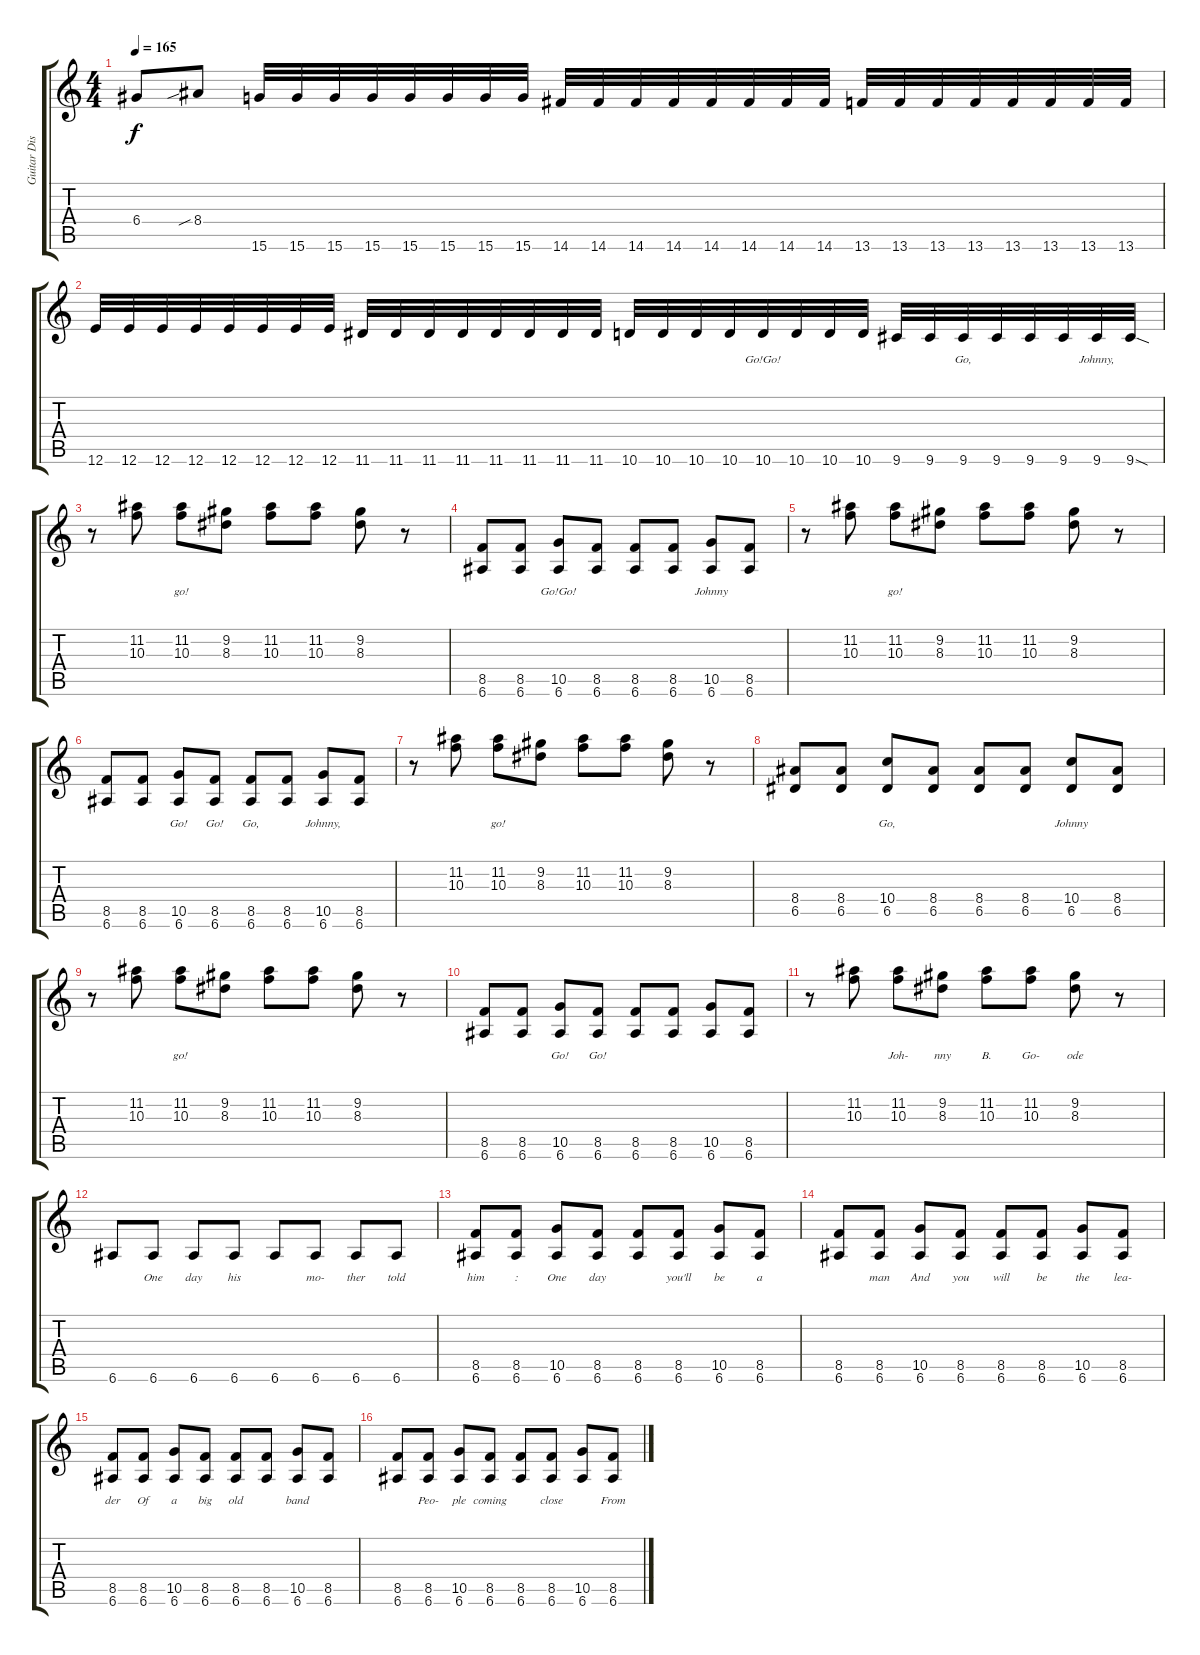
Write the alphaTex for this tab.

\track ("Guitar Disto" "Guitar Dis") {instrument distortionguitar}
\staff {score tabs}
\tuning (E4 B3 G3 D3 A2 E2) {hide}
\ts (4 4)
\tempo 165
\clef g2
\ks c
6.4.8{lyrics (0 "") lyrics (1 "") lyrics (2 "") lyrics (3 "") lyrics (4 "") dy f} 8.4{sib}.8{lyrics (0 "") lyrics (1 "") lyrics (2 "") lyrics (3 "") lyrics (4 "")} 15.6.32{lyrics (0 "") lyrics (1 "") lyrics (2 "") lyrics (3 "") lyrics (4 "")} 15.6.32{lyrics (0 "") lyrics (1 "") lyrics (2 "") lyrics (3 "") lyrics (4 "")} 15.6.32{lyrics (0 "") lyrics (1 "") lyrics (2 "") lyrics (3 "") lyrics (4 "")} 15.6.32{lyrics (0 "") lyrics (1 "") lyrics (2 "") lyrics (3 "") lyrics (4 "")} 15.6.32{lyrics (0 "") lyrics (1 "") lyrics (2 "") lyrics (3 "") lyrics (4 "")} 15.6.32{lyrics (0 "") lyrics (1 "") lyrics (2 "") lyrics (3 "") lyrics (4 "")} 15.6.32{lyrics (0 "") lyrics (1 "") lyrics (2 "") lyrics (3 "") lyrics (4 "")} 15.6.32{lyrics (0 "") lyrics (1 "") lyrics (2 "") lyrics (3 "") lyrics (4 "")} 14.6.32{lyrics (0 "") lyrics (1 "") lyrics (2 "") lyrics (3 "") lyrics (4 "")} 14.6.32{lyrics (0 "") lyrics (1 "") lyrics (2 "") lyrics (3 "") lyrics (4 "")} 14.6.32{lyrics (0 "") lyrics (1 "") lyrics (2 "") lyrics (3 "") lyrics (4 "")} 14.6.32{lyrics (0 "") lyrics (1 "") lyrics (2 "") lyrics (3 "") lyrics (4 "")} 14.6.32{lyrics (0 "") lyrics (1 "") lyrics (2 "") lyrics (3 "") lyrics (4 "")} 14.6.32{lyrics (0 "") lyrics (1 "") lyrics (2 "") lyrics (3 "") lyrics (4 "")} 14.6.32{lyrics (0 "") lyrics (1 "") lyrics (2 "") lyrics (3 "") lyrics (4 "")} 14.6.32{lyrics (0 "") lyrics (1 "") lyrics (2 "") lyrics (3 "") lyrics (4 "")} 13.6.32{lyrics (0 "") lyrics (1 "") lyrics (2 "") lyrics (3 "") lyrics (4 "")} 13.6.32{lyrics (0 "") lyrics (1 "") lyrics (2 "") lyrics (3 "") lyrics (4 "")} 13.6.32{lyrics (0 "") lyrics (1 "") lyrics (2 "") lyrics (3 "") lyrics (4 "")} 13.6.32{lyrics (0 "") lyrics (1 "") lyrics (2 "") lyrics (3 "") lyrics (4 "")} 13.6.32{lyrics (0 "") lyrics (1 "") lyrics (2 "") lyrics (3 "") lyrics (4 "")} 13.6.32{lyrics (0 "") lyrics (1 "") lyrics (2 "") lyrics (3 "") lyrics (4 "")} 13.6.32{lyrics (0 "") lyrics (1 "") lyrics (2 "") lyrics (3 "") lyrics (4 "")} 13.6.32{lyrics (0 "") lyrics (1 "") lyrics (2 "") lyrics (3 "") lyrics (4 "")} |
12.6.32{lyrics (0 "") lyrics (1 "") lyrics (2 "") lyrics (3 "") lyrics (4 "")} 12.6.32{lyrics (0 "") lyrics (1 "") lyrics (2 "") lyrics (3 "") lyrics (4 "")} 12.6.32{lyrics (0 "") lyrics (1 "") lyrics (2 "") lyrics (3 "") lyrics (4 "")} 12.6.32{lyrics (0 "") lyrics (1 "") lyrics (2 "") lyrics (3 "") lyrics (4 "")} 12.6.32{lyrics (0 "") lyrics (1 "") lyrics (2 "") lyrics (3 "") lyrics (4 "")} 12.6.32{lyrics (0 "") lyrics (1 "") lyrics (2 "") lyrics (3 "") lyrics (4 "")} 12.6.32{lyrics (0 "") lyrics (1 "") lyrics (2 "") lyrics (3 "") lyrics (4 "")} 12.6.32{lyrics (0 "") lyrics (1 "") lyrics (2 "") lyrics (3 "") lyrics (4 "")} 11.6.32{lyrics (0 "") lyrics (1 "") lyrics (2 "") lyrics (3 "") lyrics (4 "")} 11.6.32{lyrics (0 "") lyrics (1 "") lyrics (2 "") lyrics (3 "") lyrics (4 "")} 11.6.32{lyrics (0 "") lyrics (1 "") lyrics (2 "") lyrics (3 "") lyrics (4 "")} 11.6.32{lyrics (0 "") lyrics (1 "") lyrics (2 "") lyrics (3 "") lyrics (4 "")} 11.6.32{lyrics (0 "") lyrics (1 "") lyrics (2 "") lyrics (3 "") lyrics (4 "")} 11.6.32{lyrics (0 "") lyrics (1 "") lyrics (2 "") lyrics (3 "") lyrics (4 "")} 11.6.32{lyrics (0 "") lyrics (1 "") lyrics (2 "") lyrics (3 "") lyrics (4 "")} 11.6.32{lyrics (0 "") lyrics (1 "") lyrics (2 "") lyrics (3 "") lyrics (4 "")} 10.6.32{lyrics (0 "") lyrics (1 "") lyrics (2 "") lyrics (3 "") lyrics (4 "")} 10.6.32{lyrics (0 "") lyrics (1 "") lyrics (2 "") lyrics (3 "") lyrics (4 "")} 10.6.32{lyrics (0 "") lyrics (1 "") lyrics (2 "") lyrics (3 "") lyrics (4 "")} 10.6.32{lyrics (0 "") lyrics (1 "") lyrics (2 "") lyrics (3 "") lyrics (4 "")} 10.6.32{lyrics (0 "") lyrics (1 "Go!Go!") lyrics (2 "") lyrics (3 "") lyrics (4 "")} 10.6.32{lyrics (0 "") lyrics (1 "") lyrics (2 "") lyrics (3 "") lyrics (4 "")} 10.6.32{lyrics (0 "") lyrics (1 "") lyrics (2 "") lyrics (3 "") lyrics (4 "")} 10.6.32{lyrics (0 "") lyrics (1 "") lyrics (2 "") lyrics (3 "") lyrics (4 "")} 9.6.32{lyrics (0 "") lyrics (1 "") lyrics (2 "") lyrics (3 "") lyrics (4 "")} 9.6.32{lyrics (0 "") lyrics (1 "") lyrics (2 "") lyrics (3 "") lyrics (4 "")} 9.6.32{lyrics (0 "") lyrics (1 "Go,") lyrics (2 "") lyrics (3 "") lyrics (4 "")} 9.6.32{lyrics (0 "") lyrics (1 "") lyrics (2 "") lyrics (3 "") lyrics (4 "")} 9.6.32{lyrics (0 "") lyrics (1 "") lyrics (2 "") lyrics (3 "") lyrics (4 "")} 9.6.32{lyrics (0 "") lyrics (1 "") lyrics (2 "") lyrics (3 "") lyrics (4 "")} 9.6.32{lyrics (0 "") lyrics (1 "Johnny,") lyrics (2 "") lyrics (3 "") lyrics (4 "")} 9.6{sod}.32{lyrics (0 "") lyrics (1 "") lyrics (2 "") lyrics (3 "") lyrics (4 "")} |
r.8 (11.2 10.3).8{lyrics (0 "") lyrics (1 "") lyrics (2 "") lyrics (3 "") lyrics (4 "")} (11.2 10.3).8{lyrics (0 "") lyrics (1 "go!") lyrics (2 "") lyrics (3 "") lyrics (4 "")} (9.2 8.3).8{lyrics (0 "") lyrics (1 "") lyrics (2 "") lyrics (3 "") lyrics (4 "")} (11.2 10.3).8{lyrics (0 "") lyrics (1 "") lyrics (2 "") lyrics (3 "") lyrics (4 "")} (11.2 10.3).8{lyrics (0 "") lyrics (1 "") lyrics (2 "") lyrics (3 "") lyrics (4 "")} (9.2 8.3).8{lyrics (0 "") lyrics (1 "") lyrics (2 "") lyrics (3 "") lyrics (4 "")} r.8 |
(8.5 6.6).8{lyrics (0 "") lyrics (1 "") lyrics (2 "") lyrics (3 "") lyrics (4 "")} (8.5 6.6).8{lyrics (0 "") lyrics (1 "") lyrics (2 "") lyrics (3 "") lyrics (4 "")} (10.5 6.6).8{lyrics (0 "") lyrics (1 "Go!Go!") lyrics (2 "") lyrics (3 "") lyrics (4 "")} (8.5 6.6).8{lyrics (0 "") lyrics (1 "") lyrics (2 "") lyrics (3 "") lyrics (4 "")} (8.5 6.6).8{lyrics (0 "") lyrics (1 "") lyrics (2 "") lyrics (3 "") lyrics (4 "")} (8.5 6.6).8{lyrics (0 "") lyrics (1 "") lyrics (2 "") lyrics (3 "") lyrics (4 "")} (10.5 6.6).8{lyrics (0 "") lyrics (1 "Johnny") lyrics (2 "") lyrics (3 "") lyrics (4 "")} (8.5 6.6).8{lyrics (0 "") lyrics (1 "") lyrics (2 "") lyrics (3 "") lyrics (4 "")} |
r.8 (11.2 10.3).8{lyrics (0 "") lyrics (1 "") lyrics (2 "") lyrics (3 "") lyrics (4 "")} (11.2 10.3).8{lyrics (0 "") lyrics (1 "go!") lyrics (2 "") lyrics (3 "") lyrics (4 "")} (9.2 8.3).8{lyrics (0 "") lyrics (1 "") lyrics (2 "") lyrics (3 "") lyrics (4 "")} (11.2 10.3).8{lyrics (0 "") lyrics (1 "") lyrics (2 "") lyrics (3 "") lyrics (4 "")} (11.2 10.3).8{lyrics (0 "") lyrics (1 "") lyrics (2 "") lyrics (3 "") lyrics (4 "")} (9.2 8.3).8{lyrics (0 "") lyrics (1 "") lyrics (2 "") lyrics (3 "") lyrics (4 "")} r.8 |
(8.5 6.6).8{lyrics (0 "") lyrics (1 "") lyrics (2 "") lyrics (3 "") lyrics (4 "")} (8.5 6.6).8{lyrics (0 "") lyrics (1 "") lyrics (2 "") lyrics (3 "") lyrics (4 "")} (10.5 6.6).8{lyrics (0 "") lyrics (1 "Go!") lyrics (2 "") lyrics (3 "") lyrics (4 "")} (8.5 6.6).8{lyrics (0 "") lyrics (1 "Go!") lyrics (2 "") lyrics (3 "") lyrics (4 "")} (8.5 6.6).8{lyrics (0 "") lyrics (1 "Go,") lyrics (2 "") lyrics (3 "") lyrics (4 "")} (8.5 6.6).8{lyrics (0 "") lyrics (1 "") lyrics (2 "") lyrics (3 "") lyrics (4 "")} (10.5 6.6).8{lyrics (0 "") lyrics (1 "Johnny,") lyrics (2 "") lyrics (3 "") lyrics (4 "")} (8.5 6.6).8{lyrics (0 "") lyrics (1 "") lyrics (2 "") lyrics (3 "") lyrics (4 "")} |
r.8 (11.2 10.3).8{lyrics (0 "") lyrics (1 "") lyrics (2 "") lyrics (3 "") lyrics (4 "")} (11.2 10.3).8{lyrics (0 "") lyrics (1 "go!") lyrics (2 "") lyrics (3 "") lyrics (4 "")} (9.2 8.3).8{lyrics (0 "") lyrics (1 "") lyrics (2 "") lyrics (3 "") lyrics (4 "")} (11.2 10.3).8{lyrics (0 "") lyrics (1 "") lyrics (2 "") lyrics (3 "") lyrics (4 "")} (11.2 10.3).8{lyrics (0 "") lyrics (1 "") lyrics (2 "") lyrics (3 "") lyrics (4 "")} (9.2 8.3).8{lyrics (0 "") lyrics (1 "") lyrics (2 "") lyrics (3 "") lyrics (4 "")} r.8 |
(8.4 6.5).8{lyrics (0 "") lyrics (1 "") lyrics (2 "") lyrics (3 "") lyrics (4 "")} (8.4 6.5).8{lyrics (0 "") lyrics (1 "") lyrics (2 "") lyrics (3 "") lyrics (4 "")} (10.4 6.5).8{lyrics (0 "") lyrics (1 "Go,") lyrics (2 "") lyrics (3 "") lyrics (4 "")} (8.4 6.5).8{lyrics (0 "") lyrics (1 "") lyrics (2 "") lyrics (3 "") lyrics (4 "")} (8.4 6.5).8{lyrics (0 "") lyrics (1 "") lyrics (2 "") lyrics (3 "") lyrics (4 "")} (8.4 6.5).8{lyrics (0 "") lyrics (1 "") lyrics (2 "") lyrics (3 "") lyrics (4 "")} (10.4 6.5).8{lyrics (0 "") lyrics (1 "Johnny") lyrics (2 "") lyrics (3 "") lyrics (4 "")} (8.4 6.5).8{lyrics (0 "") lyrics (1 "") lyrics (2 "") lyrics (3 "") lyrics (4 "")} |
r.8 (11.2 10.3).8{lyrics (0 "") lyrics (1 "") lyrics (2 "") lyrics (3 "") lyrics (4 "")} (11.2 10.3).8{lyrics (0 "") lyrics (1 "go!") lyrics (2 "") lyrics (3 "") lyrics (4 "")} (9.2 8.3).8{lyrics (0 "") lyrics (1 "") lyrics (2 "") lyrics (3 "") lyrics (4 "")} (11.2 10.3).8{lyrics (0 "") lyrics (1 "") lyrics (2 "") lyrics (3 "") lyrics (4 "")} (11.2 10.3).8{lyrics (0 "") lyrics (1 "") lyrics (2 "") lyrics (3 "") lyrics (4 "")} (9.2 8.3).8{lyrics (0 "") lyrics (1 "") lyrics (2 "") lyrics (3 "") lyrics (4 "")} r.8 |
(8.5 6.6).8{lyrics (0 "") lyrics (1 "") lyrics (2 "") lyrics (3 "") lyrics (4 "")} (8.5 6.6).8{lyrics (0 "") lyrics (1 "") lyrics (2 "") lyrics (3 "") lyrics (4 "")} (10.5 6.6).8{lyrics (0 "") lyrics (1 "Go!") lyrics (2 "") lyrics (3 "") lyrics (4 "")} (8.5 6.6).8{lyrics (0 "") lyrics (1 "Go!") lyrics (2 "") lyrics (3 "") lyrics (4 "")} (8.5 6.6).8{lyrics (0 "") lyrics (1 "") lyrics (2 "") lyrics (3 "") lyrics (4 "")} (8.5 6.6).8{lyrics (0 "") lyrics (1 "") lyrics (2 "") lyrics (3 "") lyrics (4 "")} (10.5 6.6).8{lyrics (0 "") lyrics (1 "") lyrics (2 "") lyrics (3 "") lyrics (4 "")} (8.5 6.6).8{lyrics (0 "") lyrics (1 "") lyrics (2 "") lyrics (3 "") lyrics (4 "")} |
r.8 (11.2 10.3).8{lyrics (0 "") lyrics (1 "") lyrics (2 "") lyrics (3 "") lyrics (4 "")} (11.2 10.3).8{lyrics (0 "") lyrics (1 "Joh-") lyrics (2 "") lyrics (3 "") lyrics (4 "")} (9.2 8.3).8{lyrics (0 "") lyrics (1 "nny") lyrics (2 "") lyrics (3 "") lyrics (4 "")} (11.2 10.3).8{lyrics (0 "") lyrics (1 "B.") lyrics (2 "") lyrics (3 "") lyrics (4 "")} (11.2 10.3).8{lyrics (0 "") lyrics (1 "Go-") lyrics (2 "") lyrics (3 "") lyrics (4 "")} (9.2 8.3).8{lyrics (0 "") lyrics (1 "ode") lyrics (2 "") lyrics (3 "") lyrics (4 "")} r.8 |
6.6.8{lyrics (0 "") lyrics (1 "") lyrics (2 "") lyrics (3 "") lyrics (4 "")} 6.6.8{lyrics (0 "") lyrics (1 "One") lyrics (2 "") lyrics (3 "") lyrics (4 "")} 6.6.8{lyrics (0 "") lyrics (1 "day") lyrics (2 "") lyrics (3 "") lyrics (4 "")} 6.6.8{lyrics (0 "") lyrics (1 "his") lyrics (2 "") lyrics (3 "") lyrics (4 "")} 6.6.8{lyrics (0 "") lyrics (1 "") lyrics (2 "") lyrics (3 "") lyrics (4 "")} 6.6.8{lyrics (0 "") lyrics (1 "mo-") lyrics (2 "") lyrics (3 "") lyrics (4 "")} 6.6.8{lyrics (0 "") lyrics (1 "ther") lyrics (2 "") lyrics (3 "") lyrics (4 "")} 6.6.8{lyrics (0 "") lyrics (1 "told") lyrics (2 "") lyrics (3 "") lyrics (4 "")} |
(8.5 6.6).8{lyrics (0 "") lyrics (1 "him") lyrics (2 "") lyrics (3 "") lyrics (4 "")} (8.5 6.6).8{lyrics (0 "") lyrics (1 ":") lyrics (2 "") lyrics (3 "") lyrics (4 "")} (10.5 6.6).8{lyrics (0 "") lyrics (1 "One") lyrics (2 "") lyrics (3 "") lyrics (4 "")} (8.5 6.6).8{lyrics (0 "") lyrics (1 "day") lyrics (2 "") lyrics (3 "") lyrics (4 "")} (8.5 6.6).8{lyrics (0 "") lyrics (1 "") lyrics (2 "") lyrics (3 "") lyrics (4 "")} (8.5 6.6).8{lyrics (0 "") lyrics (1 "you'll") lyrics (2 "") lyrics (3 "") lyrics (4 "")} (10.5 6.6).8{lyrics (0 "") lyrics (1 "be") lyrics (2 "") lyrics (3 "") lyrics (4 "")} (8.5 6.6).8{lyrics (0 "") lyrics (1 "a") lyrics (2 "") lyrics (3 "") lyrics (4 "")} |
(8.5 6.6).8{lyrics (0 "") lyrics (1 "") lyrics (2 "") lyrics (3 "") lyrics (4 "")} (8.5 6.6).8{lyrics (0 "") lyrics (1 "man") lyrics (2 "") lyrics (3 "") lyrics (4 "")} (10.5 6.6).8{lyrics (0 "") lyrics (1 "And") lyrics (2 "") lyrics (3 "") lyrics (4 "")} (8.5 6.6).8{lyrics (0 "") lyrics (1 "you") lyrics (2 "") lyrics (3 "") lyrics (4 "")} (8.5 6.6).8{lyrics (0 "") lyrics (1 "will") lyrics (2 "") lyrics (3 "") lyrics (4 "")} (8.5 6.6).8{lyrics (0 "") lyrics (1 "be") lyrics (2 "") lyrics (3 "") lyrics (4 "")} (10.5 6.6).8{lyrics (0 "") lyrics (1 "the") lyrics (2 "") lyrics (3 "") lyrics (4 "")} (8.5 6.6).8{lyrics (0 "") lyrics (1 "lea-") lyrics (2 "") lyrics (3 "") lyrics (4 "")} |
(8.5 6.6).8{lyrics (0 "") lyrics (1 "der") lyrics (2 "") lyrics (3 "") lyrics (4 "")} (8.5 6.6).8{lyrics (0 "") lyrics (1 "Of") lyrics (2 "") lyrics (3 "") lyrics (4 "")} (10.5 6.6).8{lyrics (0 "") lyrics (1 "a") lyrics (2 "") lyrics (3 "") lyrics (4 "")} (8.5 6.6).8{lyrics (0 "") lyrics (1 "big") lyrics (2 "") lyrics (3 "") lyrics (4 "")} (8.5 6.6).8{lyrics (0 "") lyrics (1 "old") lyrics (2 "") lyrics (3 "") lyrics (4 "")} (8.5 6.6).8{lyrics (0 "") lyrics (1 "") lyrics (2 "") lyrics (3 "") lyrics (4 "")} (10.5 6.6).8{lyrics (0 "") lyrics (1 "band") lyrics (2 "") lyrics (3 "") lyrics (4 "")} (8.5 6.6).8{lyrics (0 "") lyrics (1 "") lyrics (2 "") lyrics (3 "") lyrics (4 "")} |
(8.5 6.6).8{lyrics (0 "") lyrics (1 "") lyrics (2 "") lyrics (3 "") lyrics (4 "")} (8.5 6.6).8{lyrics (0 "") lyrics (1 "Peo-") lyrics (2 "") lyrics (3 "") lyrics (4 "")} (10.5 6.6).8{lyrics (0 "") lyrics (1 "ple") lyrics (2 "") lyrics (3 "") lyrics (4 "")} (8.5 6.6).8{lyrics (0 "") lyrics (1 "coming") lyrics (2 "") lyrics (3 "") lyrics (4 "")} (8.5 6.6).8{lyrics (0 "") lyrics (1 "") lyrics (2 "") lyrics (3 "") lyrics (4 "")} (8.5 6.6).8{lyrics (0 "") lyrics (1 "close") lyrics (2 "") lyrics (3 "") lyrics (4 "")} (10.5 6.6).8{lyrics (0 "") lyrics (1 "") lyrics (2 "") lyrics (3 "") lyrics (4 "")} (8.5 6.6).8{lyrics (0 "") lyrics (1 "From") lyrics (2 "") lyrics (3 "") lyrics (4 "")}
